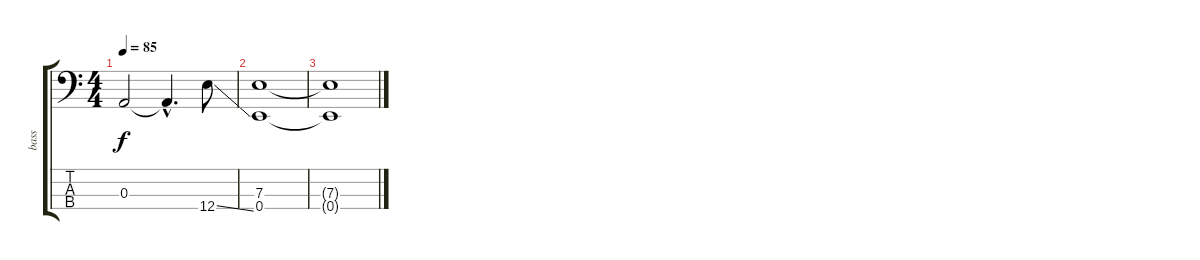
\track ("bass" "bass") {instrument electricbassfinger}
\staff {score tabs}
\tuning (G2 D2 A1 E1) {hide}
\ts (4 4)
\tempo 85
\clef f4
\ks c
0.3.2{dy f} 0.3{hac t}.4{d} 12.4{ss}.8 |
(7.3 0.4).1 |
(7.3{t} 0.4{t}).1
